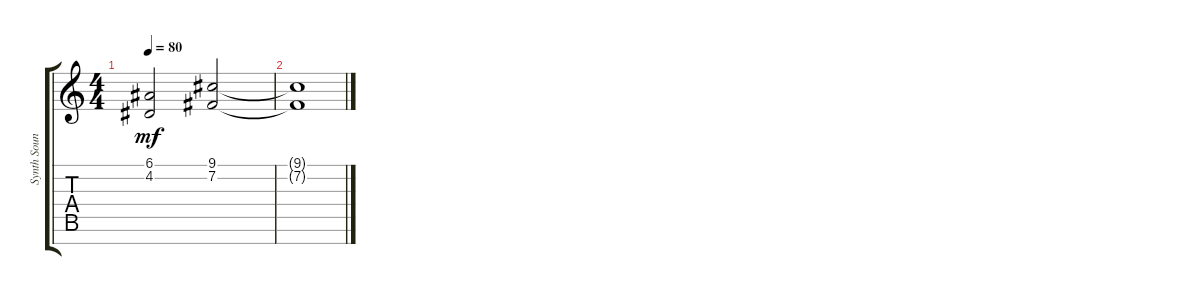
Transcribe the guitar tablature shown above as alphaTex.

\track ("Synth Sound" "Synth Soun") {instrument lead1square}
\staff {score tabs}
\tuning (E4 B3 G3 D3 A2 E2 B1) {hide}
\ts (4 4)
\tempo 80
\clef g2
\ks c
(6.1{t} 4.2{t}).2{dy mf} (9.1 7.2).2 |
(9.1{t} 7.2{t}).1
